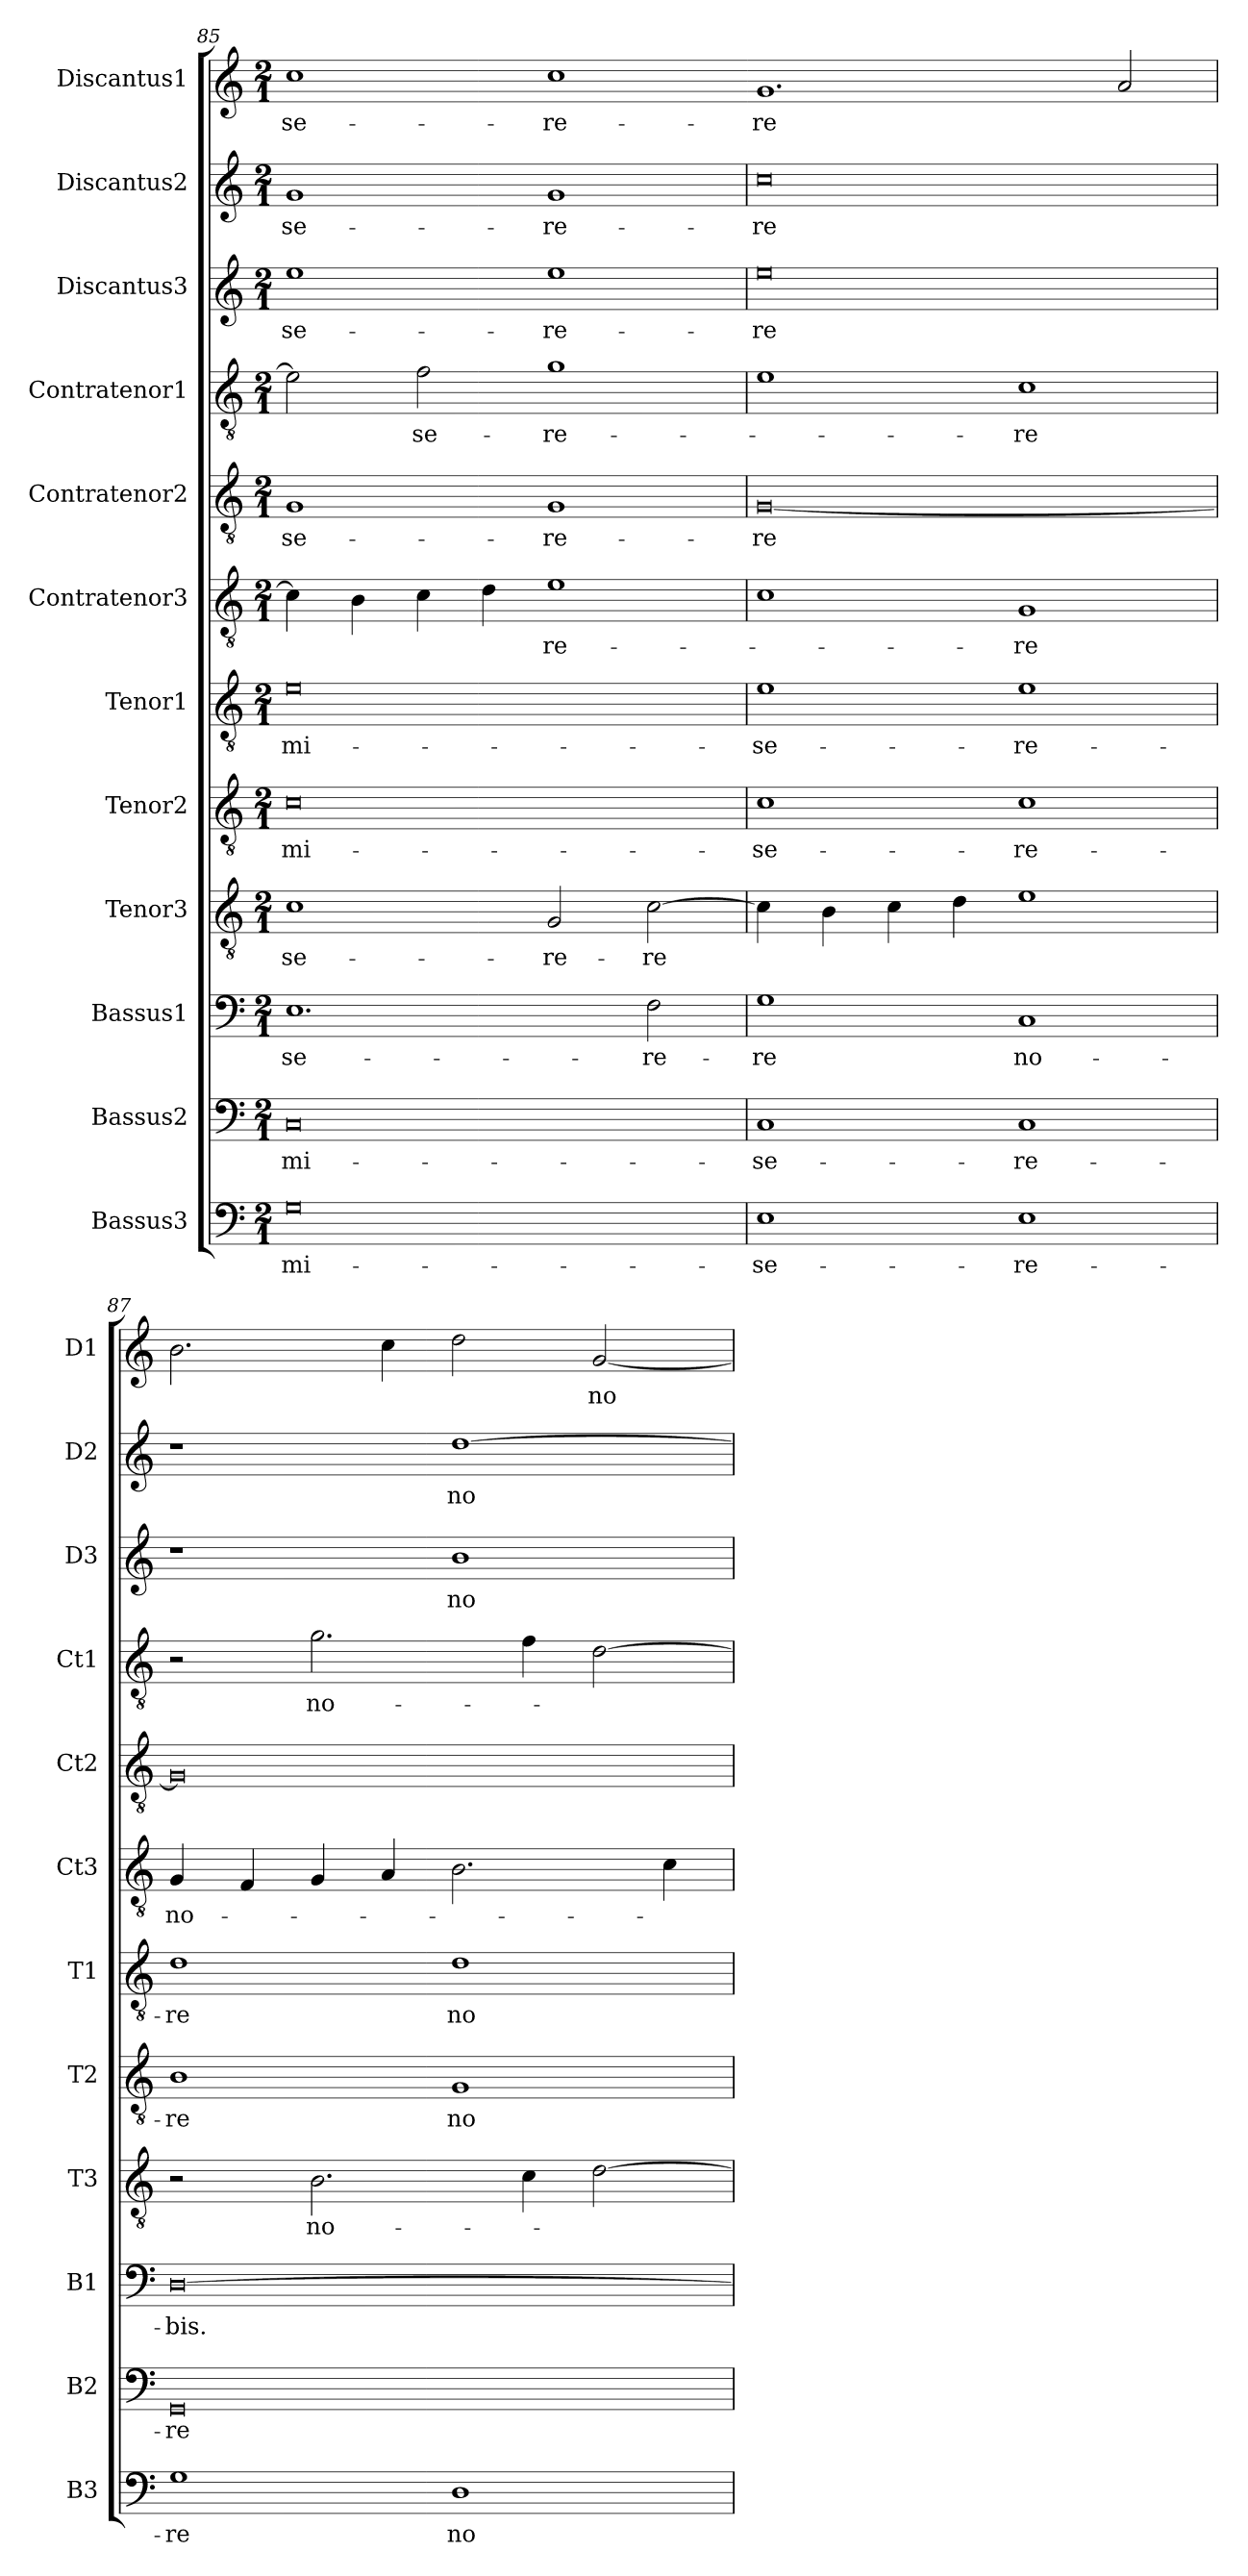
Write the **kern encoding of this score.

**kern	**text	**kern	**text	**kern	**text	**kern	**text	**kern	**text	**kern	**text	**kern	**text	**kern	**text	**kern	**text	**kern	**text	**kern	**text	**kern	**text
*part12	*part12	*part11	*part11	*part10	*part10	*part9	*part9	*part8	*part8	*part7	*part7	*part6	*part6	*part5	*part5	*part4	*part4	*part3	*part3	*part2	*part2	*part1	*part1
*staff12	*staff12	*staff11	*staff11	*staff10	*staff10	*staff9	*staff9	*staff8	*staff8	*staff7	*staff7	*staff6	*staff6	*staff5	*staff5	*staff4	*staff4	*staff3	*staff3	*staff2	*staff2	*staff1	*staff1
*I"Bassus3	*	*I"Bassus2	*	*I"Bassus1	*	*I"Tenor3	*	*I"Tenor2	*	*I"Tenor1	*	*I"Contratenor3	*	*I"Contratenor2	*	*I"Contratenor1	*	*I"Discantus3	*	*I"Discantus2	*	*I"Discantus1	*
*I'B3	*	*I'B2	*	*I'B1	*	*I'T3	*	*I'T2	*	*I'T1	*	*I'Ct3	*	*I'Ct2	*	*I'Ct1	*	*I'D3	*	*I'D2	*	*I'D1	*
*clefF4	*	*clefF4	*	*clefF4	*	*clefGv2	*	*clefGv2	*	*clefGv2	*	*clefGv2	*	*clefGv2	*	*clefGv2	*	*clefG2	*	*clefG2	*	*clefG2	*
*k[]	*	*k[]	*	*k[]	*	*k[]	*	*k[]	*	*k[]	*	*k[]	*	*k[]	*	*k[]	*	*k[]	*	*k[]	*	*k[]	*
*M2/1	*	*M2/1	*	*M2/1	*	*M2/1	*	*M2/1	*	*M2/1	*	*M2/1	*	*M2/1	*	*M2/1	*	*M2/1	*	*M2/1	*	*M2/1	*
=85	=85	=85	=85	=85	=85	=85	=85	=85	=85	=85	=85	=85	=85	=85	=85	=85	=85	=85	=85	=85	=85	=85	=85
0G	mi-	0C	mi-	1.E	-se-	1c	-se-	0c	mi-	0e	mi-	4c]	.	1G	-se-	2e]	.	1ee	-se-	1g	-se-	1cc	-se-
.	.	.	.	.	.	.	.	.	.	.	.	4B	.	.	.	.	.	.	.	.	.	.	.
.	.	.	.	.	.	.	.	.	.	.	.	4c	.	.	.	2f	-se-	.	.	.	.	.	.
.	.	.	.	.	.	.	.	.	.	.	.	4d	.	.	.	.	.	.	.	.	.	.	.
.	.	.	.	.	.	2G	-re-	.	.	.	.	1e	-re-	1G	-re-	1g	-re-	1ee	-re-	1g	-re-	1cc	-re-
.	.	.	.	2F	-re-	[2c	-re	.	.	.	.	.	.	.	.	.	.	.	.	.	.	.	.
=86	=86-	=86	=86-	=86	=86-	=86	=86-	=86	=86-	=86	=86-	=86	=86-	=86	=86-	=86	=86-	=86	=86-	=86	=86-	=86-	=86-
1E	-se-	1C	-se-	1G	-re	4c]	.	1c	-se-	1e	-se-	1c	.	[0G	-re	1e	.	0ee	-re	0cc	-re	1.g	-re
.	.	.	.	.	.	4B	.	.	.	.	.	.	.	.	.	.	.	.	.	.	.	.	.
.	.	.	.	.	.	4c	.	.	.	.	.	.	.	.	.	.	.	.	.	.	.	.	.
.	.	.	.	.	.	4d	.	.	.	.	.	.	.	.	.	.	.	.	.	.	.	.	.
1E	-re-	1C	-re-	1C	no-	1e	.	1c	-re-	1e	-re-	1G	-re	.	.	1c	-re	.	.	.	.	.	.
.	.	.	.	.	.	.	.	.	.	.	.	.	.	.	.	.	.	.	.	.	.	2a	.
=87	=87	=87	=87	=87	=87	=87	=87	=87	=87	=87	=87	=87	=87	=87	=87	=87	=87	=87	=87	=87	=87	=87	=87
1G	-re	0GG	-re	[0D	-bis.	2r	.	1B	-re	1d	-re	4G	no-	0G]	.	2r	.	1r	.	1r	.	2.b	.
.	.	.	.	.	.	.	.	.	.	.	.	4F	.	.	.	.	.	.	.	.	.	.	.
.	.	.	.	.	.	2.B	no-	.	.	.	.	4G	.	.	.	2.g	no-	.	.	.	.	.	.
.	.	.	.	.	.	.	.	.	.	.	.	4A	.	.	.	.	.	.	.	.	.	4cc	.
1D	no-	.	.	.	.	.	.	1G	no-	1d	no-	2.B	.	.	.	.	.	1b	no-	[1dd	no-	2dd	.
.	.	.	.	.	.	4c	.	.	.	.	.	.	.	.	.	4f	.	.	.	.	.	.	.
.	.	.	.	.	.	[2d	.	.	.	.	.	.	.	.	.	[2d	.	.	.	.	.	[2g	no-
.	.	.	.	.	.	.	.	.	.	.	.	4c	.	.	.	.	.	.	.	.	.	.	.
=	=	=	=	=	=	=	=	=	=	=	=	=	=	=	=	=	=	=	=	=	=	=	=
*-	*-	*-	*-	*-	*-	*-	*-	*-	*-	*-	*-	*-	*-	*-	*-	*-	*-	*-	*-	*-	*-	*-	*-
